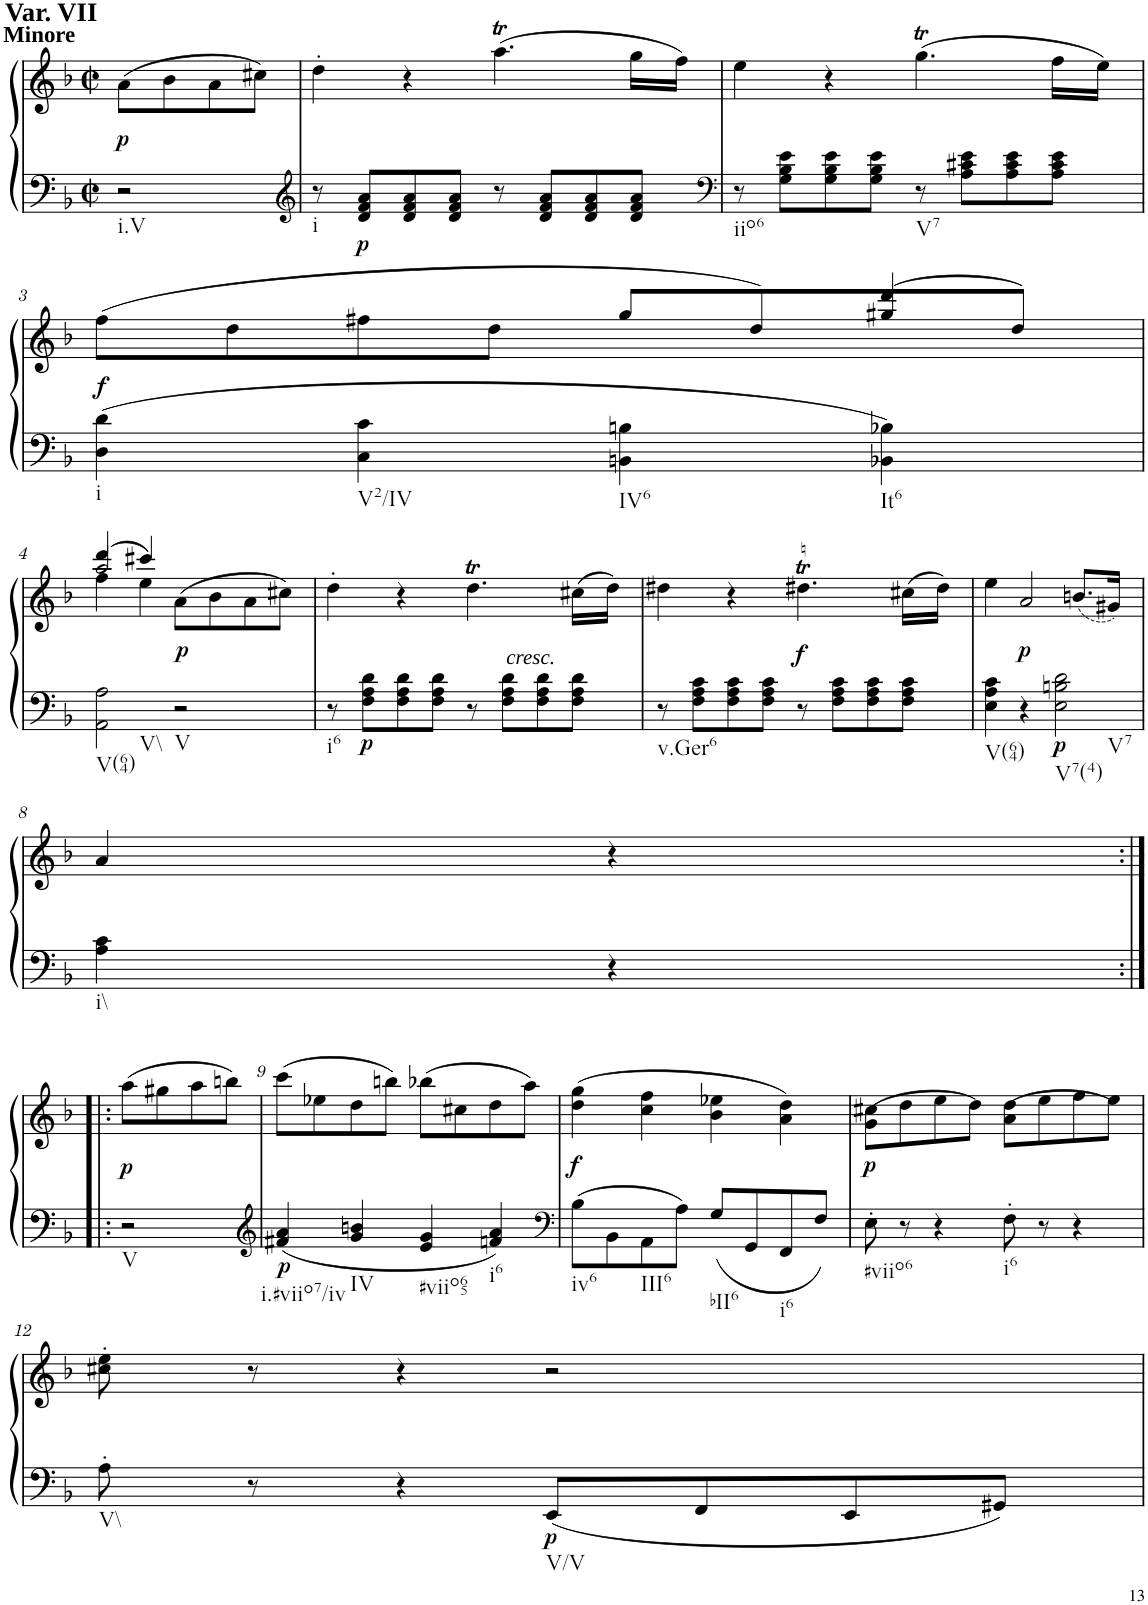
**kern	**kern	**dynam
*part1	*part1	*part1
*staff2	*staff1	*staff1/2
*I"unbenannt2	*	*
!!LO:PB:g=z
*clefF4	*clefG2	*
*k[b-]	*k[b-]	*
*M2/2	*M2/2	*
*met(c|)	*met(c|)	*
=	=	=
!	!LO:TX:a:B:t=Minore	!
!	!LO:TX:a:B:t=Var. VII	!
!LO:TX:b:t=i.V	!	!
!	!	!LO:DY:b
2r	(8a\L	p
.	8b-\	.
.	8a\	.
.	8cc#X\J)	.
=1	=1	=1
*clefG2	*	*
!LO:TX:b:t=i	!	!
8r	4dd'\	.
!	!	!LO:DY:b=2
8d/ 8f/ 8a/L	.	p
8d/ 8f/ 8a/	4r	.
8d/ 8f/ 8a/J	.	.
8r	(4.aat\	.
8d/ 8f/ 8a/L	.	.
8d/ 8f/ 8a/	.	.
8d/ 8f/ 8a/J	16gg\LL	.
.	16ff\JJ)	.
=2	=2	=2
*clefF4	*	*
!LO:TX:b:t=iio6	!	!
8r	4ee\	.
8G\ 8B-\ 8e\L	.	.
8G\ 8B-\ 8e\	4r	.
8G\ 8B-\ 8e\J	.	.
!LO:TX:b:t=V7	!	!
8r	(4.ggT\	.
8A\ 8c#X\ 8e\L	.	.
8A\ 8c#\ 8e\	.	.
8A\ 8c#\ 8e\J	16ff\LL	.
.	16ee\JJ)	.
!!LO:LB:g=z
=3	=3	=3
*	*^	*
!LO:TX:b:t=i	!	!	!
!	!	!	!LO:DY:b
4D\ 4d\	(8ff\L	2.ryy	f
.	8dd\	.	.
!LO:TX:b:t=V2/IV	!	!	!
4C\ 4c\	8ff#X\	.	.
.	8dd\J	.	.
!LO:TX:b:t=IV6	!	!	!
4BBn\ 4Bn\	8gg/L	.	.
.	8dd/)	.	.
!LO:TX:b:t=It6	!	!	!
4BB-X\ 4B-X\	(8gg#X/	4ddd/	.
.	8dd/J)	.	.
!!LO:LB:g=z
=4	=4	=4	=4
*	*	*^	*
!LO:TX:b:t=V(64)	!	!	!	!
!LO:TX:b:t=V\\	!	!	!	!
2AA\ 2A\	(4ddd/	2aa/	4ff\	.
.	4ccc#X/)	.	4ee\	.
!LO:TX:b:t=V	!	!	!	!
!	!	!	!	!LO:DY:b
2r	(>8a\L	2ryy	2ryy	p
.	8b-\	.	.	.
.	8a\	.	.	.
.	8cc#X\J)	.	.	.
*	*v	*v	*v	*
=5	=5	=5
!LO:TX:b:t=i6	!	!
8r	4dd'\	.
!	!	!LO:DY:b=2
8F\ 8A\ 8d\L	.	p
8F\ 8A\ 8d\	4r	.
8F\ 8A\ 8d\J	.	.
!	!LO:TX:b:i:t=cresc.	!
8r	4.ddT\	.
8F\ 8A\ 8d\L	.	.
8F\ 8A\ 8d\	.	.
8F\ 8A\ 8d\J	(16cc#X\LL	.
.	16dd\JJ)	.
=6	=6	=6
!LO:TX:b:t=v.Ger6	!	!
8r	4dd#X\	.
8F\ 8A\ 8c\L	.	.
8F\ 8A\ 8c\	4r	.
8F\ 8A\ 8c\J	.	.
!	!	!LO:DY:b
8r	4.dd#Xt\	f
8F\ 8A\ 8c\L	.	.
8F\ 8A\ 8c\	.	.
8F\ 8A\ 8c\J	(16cc#X\LL	.
.	16dd#\JJ)	.
=7	=7	=7
!LO:TX:b:t=V(64)	!	!
4E\ 4A\ 4c\	4ee\	.
!	!	!LO:DY:b
4r	2a/	p
!LO:TX:b:t=V7(4)	!	!
!LO:TX:b:t=V7	!	!
!	!	!LO:DY:b=2
2E\ 2Bn\ 2d\	.	p
.	(8.bn/L	.
.	16g#X/Jk)	.
!!LO:LB:g=z
=8	=8	=8
!LO:TX:b:t=i\\	!	!
4A\ 4c\	4a/	.
4r	4r	.
!!LO:LB:g=z
=8X1:|!|:	=8X1:|!|:	=8X1:|!|:
!LO:TX:b:t=V	!	!
!	!	!LO:DY:b
2r	(8aa\L	p
.	8gg#X\	.
.	8aa\	.
.	8bbn\J)	.
=9	=9	=9
*clefG2	*	*
!LO:TX:b:t=i.#viio7/iv	!	!
!	!	!LO:DY:b=2
4f#X/ 4a/	(8ccc\L	p
.	8ee-X\	.
!LO:TX:b:t=IV	!	!
4g/ 4bn/	8dd\	.
.	8bbn\J)	.
!LO:TX:b:t=#viio65	!	!
4e/ 4g/	(8bb-X\L	.
.	8cc#X\	.
!LO:TX:b:t=i6	!	!
4fn/ 4a/	8dd\	.
.	8aa\J)	.
=10	=10	=10
*clefF4	*	*
!LO:TX:b:t=iv6	!	!
!	!	!LO:DY:b
8B-\L	(4dd\ 4gg\	f
8BB-\	.	.
!LO:TX:b:t=III6	!	!
8AA\	4cc\ 4ff\	.
8A\J	.	.
!LO:TX:b:t=bII6	!	!
8G/L	4b-\ 4ee-X\	.
8GG/	.	.
!LO:TX:b:t=i6	!	!
8FF/	4a\ 4dd\)	.
8F/J	.	.
=11	=11	=11
!LO:TX:b:t=#viio6	!	!
!	!	!LO:DY:b
8E'\	(8g\ 8cc#X\L	p
8r	8dd\	.
4r	8ee\	.
.	8dd\J)	.
!LO:TX:b:t=i6	!	!
8F'\	(8a\ 8dd\L	.
8r	8ee\	.
4r	8ff\	.
.	8ee\J)	.
!!LO:LB:g=z
=12	=12	=12
!LO:TX:b:t=V\\	!	!
8A'\	8cc#X\' 8ee\'	.
8r	8r	.
4r	4r	.
!LO:TX:b:t=V/V	!	!
!	!	!LO:DY:b=2
8EE/L	2r	p
8FF/	.	.
8EE/	.	.
8GG#X/J	.	.
=	=	=
*-	*-	*-
